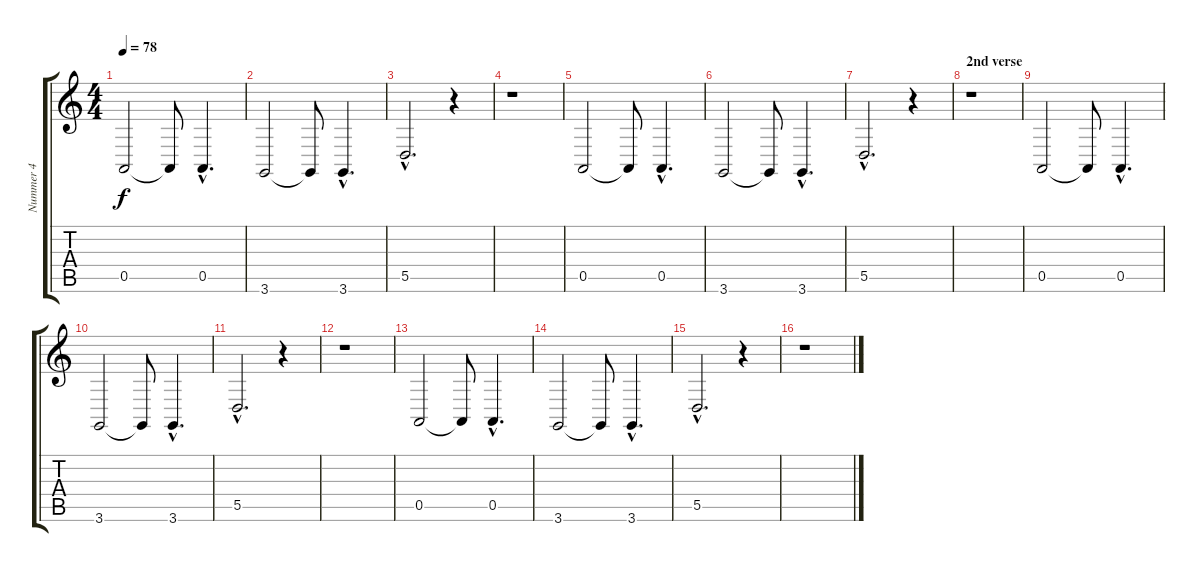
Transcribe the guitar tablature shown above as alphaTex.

\track ("Nummer 4" "Nummer 4") {instrument brightacousticpiano}
\staff {score tabs}
\tuning (E4 B3 G3 D3 A2 E2) {hide}
\ts (4 4)
\tempo 78
\clef g2
\ks c
0.5.2{dy f} 0.5{t}.8 0.5{hac}.4{d} |
3.6.2 3.6{t}.8 3.6{hac}.4{d} |
5.5{hac}.2{d} r.4 |
r.1 |
0.5.2 0.5{t}.8 0.5{hac}.4{d} |
3.6.2 3.6{t}.8 3.6{hac}.4{d} |
5.5{hac}.2{d} r.4 |
\section ("" "2nd verse")
r.1 |
0.5.2 0.5{t}.8 0.5{hac}.4{d} |
3.6.2 3.6{t}.8 3.6{hac}.4{d} |
5.5{hac}.2{d} r.4 |
r.1 |
0.5.2 0.5{t}.8 0.5{hac}.4{d} |
3.6.2 3.6{t}.8 3.6{hac}.4{d} |
5.5{hac}.2{d} r.4 |
r.1
